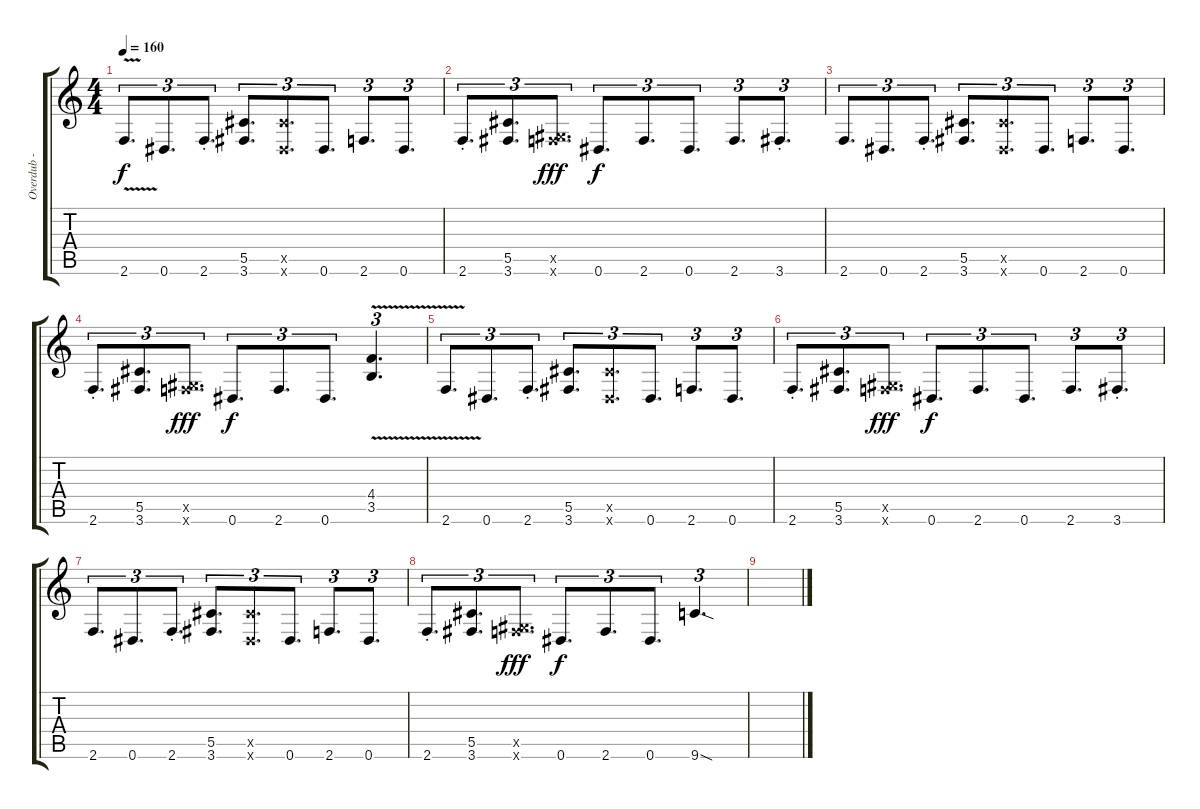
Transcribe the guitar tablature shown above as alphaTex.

\track ("Overdub - Effects" "Overdub - ") {instrument fretlessbass}
\staff {score tabs}
\tuning (Eb4 Bb3 Gb3 Db3 Ab2 Eb2) {hide}
\ts (4 4)
\tempo 160
\clef g2
\ks c
2.6{v}.8{d tu (3 2) dy f} 0.6.8{d tu (3 2)} 2.6{st}.8{d tu (3 2)} (5.5 3.6).8{d tu (3 2)} (5.5{x} 0.6{x}).8{d tu (3 2)} 0.6.8{d tu (3 2)} 2.6.8{d tu (3 2)} 0.6.8{d tu (3 2)} |
2.6{st}.8{d tu (3 2)} (5.5 3.6).8{d tu (3 2)} (0.5{x} 2.6{x}).8{d tu (3 2) dy fff} 0.6.8{d tu (3 2) dy f} 2.6.8{d tu (3 2)} 0.6.8{d tu (3 2)} 2.6.8{d tu (3 2)} 3.6{st}.8{d tu (3 2)} |
2.6.8{d tu (3 2)} 0.6.8{d tu (3 2)} 2.6{st}.8{d tu (3 2)} (5.5 3.6).8{d tu (3 2)} (5.5{x} 0.6{x}).8{d tu (3 2)} 0.6.8{d tu (3 2)} 2.6.8{d tu (3 2)} 0.6.8{d tu (3 2)} |
2.6{st}.8{d tu (3 2)} (5.5 3.6).8{d tu (3 2)} (0.5{x} 2.6{x}).8{d tu (3 2) dy fff} 0.6.8{d tu (3 2) dy f} 2.6.8{d tu (3 2)} 0.6.8{d tu (3 2)} (4.4{v} 3.5).4{d tu (3 2)} |
2.6{v}.8{d tu (3 2)} 0.6.8{d tu (3 2)} 2.6{st}.8{d tu (3 2)} (5.5 3.6).8{d tu (3 2)} (5.5{x} 0.6{x}).8{d tu (3 2)} 0.6.8{d tu (3 2)} 2.6.8{d tu (3 2)} 0.6.8{d tu (3 2)} |
2.6{st}.8{d tu (3 2)} (5.5 3.6).8{d tu (3 2)} (0.5{x} 2.6{x}).8{d tu (3 2) dy fff} 0.6.8{d tu (3 2) dy f} 2.6.8{d tu (3 2)} 0.6.8{d tu (3 2)} 2.6.8{d tu (3 2)} 3.6{st}.8{d tu (3 2)} |
2.6.8{d tu (3 2)} 0.6.8{d tu (3 2)} 2.6{st}.8{d tu (3 2)} (5.5 3.6).8{d tu (3 2)} (5.5{x} 0.6{x}).8{d tu (3 2)} 0.6.8{d tu (3 2)} 2.6.8{d tu (3 2)} 0.6.8{d tu (3 2)} |
2.6{st}.8{d tu (3 2)} (5.5 3.6).8{d tu (3 2)} (0.5{x} 2.6{x}).8{d tu (3 2) dy fff} 0.6.8{d tu (3 2) dy f} 2.6.8{d tu (3 2)} 0.6.8{d tu (3 2)} 9.6{sod}.4{d tu (3 2)} |
\section ("" "")
